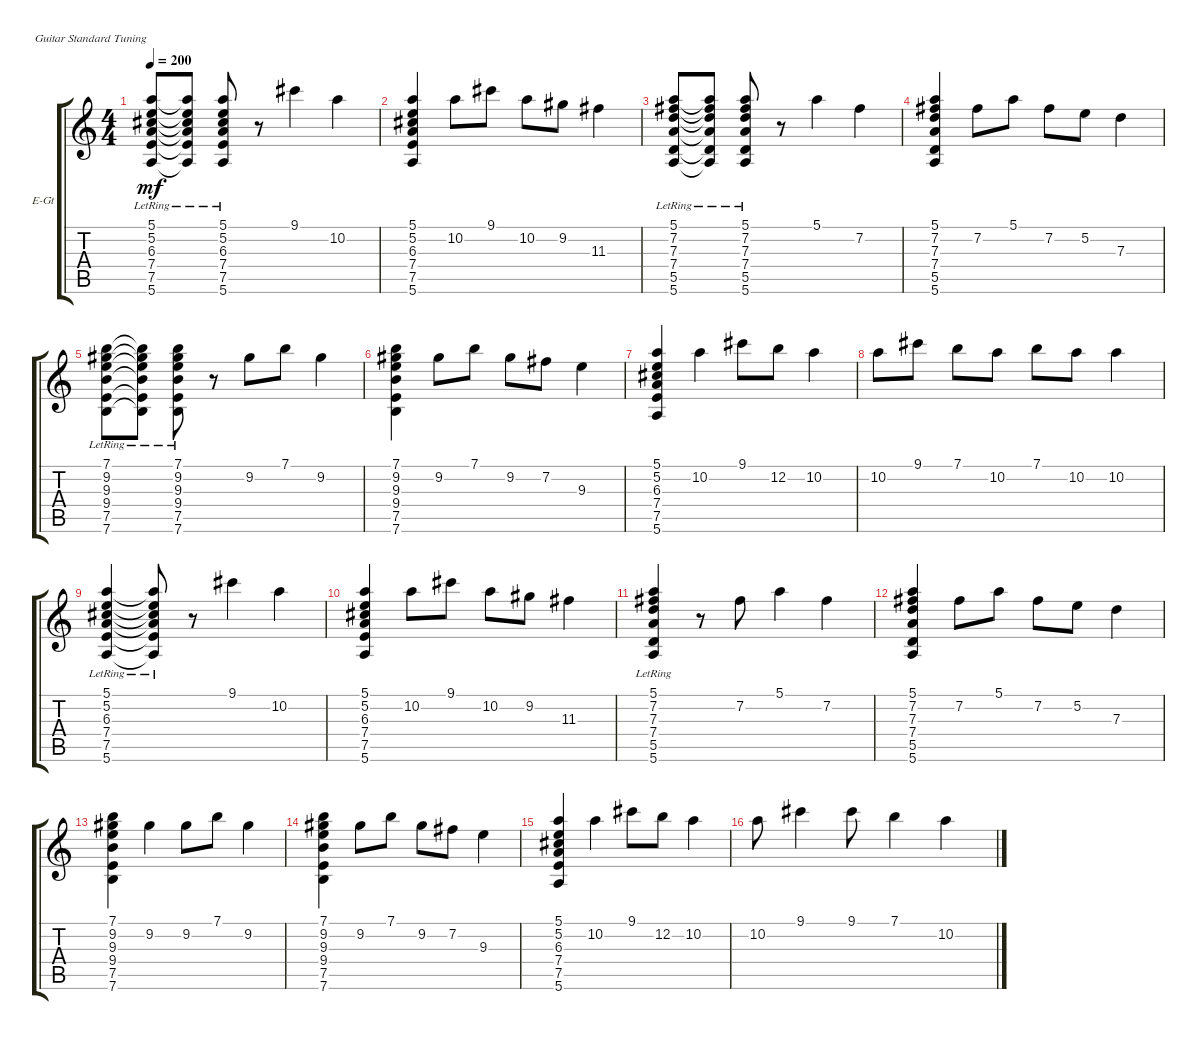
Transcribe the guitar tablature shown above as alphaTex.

\defaultSystemsLayout 4
\bracketExtendMode groupsimilarinstruments
\firstSystemTrackNameOrientation horizontal
\otherSystemsTrackNameOrientation horizontal
\track ("Electric Guitar" "E-Gt") {instrument distortionguitar}
\staff {score tabs}
\tuning (E4 B3 G3 D3 A2 E2)
\ts (4 4)
\tempo 200
\clef g2
\ks c
(5.1{lr} 5.6{lr} 7.5{lr} 7.4{lr} 6.3{lr} 5.2{lr}).8{dy mf} (5.1{lr t} 5.2{lr t} 6.3{lr t} 7.4{lr t} 7.5{lr t} 5.6{lr t}).8 (5.1{lr} 5.2{lr} 6.3{lr} 7.4{lr} 7.5{lr} 5.6{lr}).8 r.8 9.1.4 10.2.4 |
(5.1 5.6 7.5 7.4 6.3 5.2).4 10.2.8 9.1.8 10.2.8 9.2.8 11.3.4 |
(5.6{lr} 5.5{lr} 7.4{lr} 7.3{lr} 7.2{lr} 5.1{lr}).8 (5.1{lr t} 7.2{lr t} 7.3{lr t} 7.4{lr t} 5.5{lr t} 5.6{lr t}).8 (5.6{lr} 5.5{lr} 7.4{lr} 7.3{lr} 7.2{lr} 5.1{lr}).8 r.8 5.1.4 7.2.4 |
(5.6 5.5 7.4 7.3 7.2 5.1).4 7.2.8 5.1.8 7.2.8 5.2.8 7.3.4 |
(7.6{lr} 7.5{lr} 9.4{lr} 9.3{lr} 9.2{lr} 7.1{lr}).8 (7.1{lr t} 9.2{lr t} 9.3{lr t} 7.5{lr t} 7.6{lr t} 9.4{lr t}).8 (7.6{lr} 7.5{lr} 9.4{lr} 9.3{lr} 9.2{lr} 7.1{lr}).8 r.8 9.2.8 7.1.8 9.2.4 |
(9.2 7.1 7.6 7.5 9.4 9.3).4 9.2.8 7.1.8 9.2.8 7.2.8 9.3.4 |
(5.1 5.6 7.5 7.4 6.3 5.2).4 10.2.4 9.1.8 12.2.8 10.2.4 |
10.2.8 9.1.8 7.1.8 10.2.8 7.1.8 10.2.8 10.2.4 |
(5.1{lr} 5.6{lr} 7.5{lr} 7.4{lr} 6.3{lr} 5.2{lr}).4 (5.1{lr t} 5.2{lr t} 6.3{lr t} 7.4{lr t} 7.5{lr t} 5.6{lr t}).8 r.8 9.1.4 10.2.4 |
(5.1 5.6 7.5 7.4 6.3 5.2).4 10.2.8 9.1.8 10.2.8 9.2.8 11.3.4 |
(5.6{lr} 5.5{lr} 7.4{lr} 7.3{lr} 7.2{lr} 5.1{lr}).4 r.8 7.2.8 5.1.4 7.2.4 |
(5.6 5.5 7.4 7.3 7.2 5.1).4 7.2.8 5.1.8 7.2.8 5.2.8 7.3.4 |
(7.6 7.5 9.4 9.3 9.2 7.1).4 9.2.4 9.2.8 7.1.8 9.2.4 |
(9.2 7.1 7.6 7.5 9.4 9.3).4 9.2.8 7.1.8 9.2.8 7.2.8 9.3.4 |
(5.1 5.6 7.5 7.4 6.3 5.2).4 10.2.4 9.1.8 12.2.8 10.2.4 |
10.2.8 9.1.4 9.1.8 7.1.4 10.2.4
